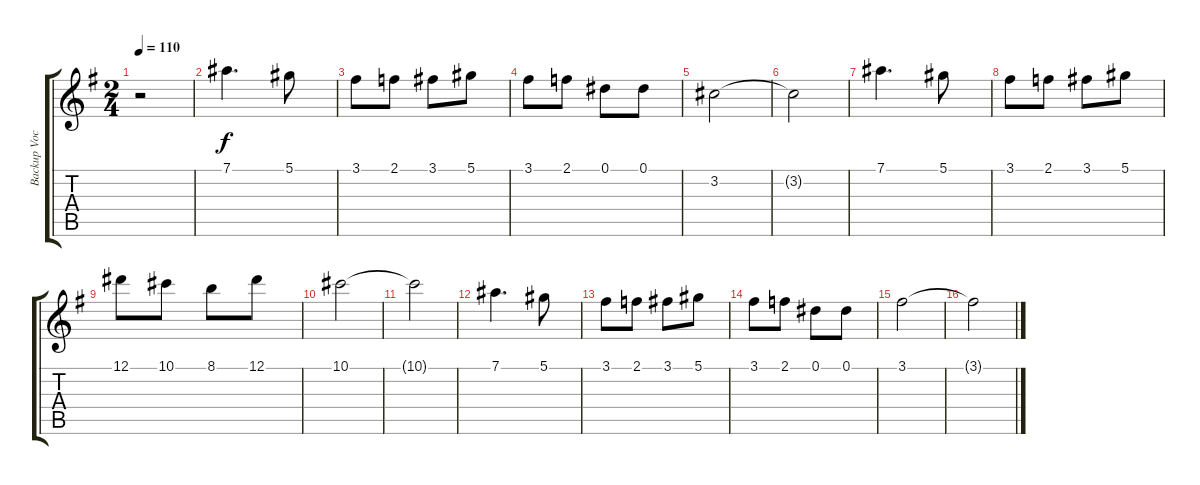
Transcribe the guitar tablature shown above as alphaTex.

\track ("Backup Vocals" "Backup Voc") {mute instrument overdrivenguitar}
\staff {score tabs}
\tuning (Eb4 Bb3 Gb3 Db3 Ab2 Eb2) {hide}
\ts (2 4)
\tempo 110
\clef g2
\ks g
r.2{dy f} |
7.1.4{d} 5.1.8 |
3.1.8 2.1.8 3.1.8 5.1.8 |
3.1.8 2.1.8 0.1.8 0.1.8 |
3.2.2 |
3.2{t}.2 |
7.1.4{d} 5.1.8 |
3.1.8 2.1.8 3.1.8 5.1.8 |
12.1.8 10.1.8 8.1.8 12.1.8 |
10.1.2 |
10.1{t}.2 |
7.1.4{d} 5.1.8 |
3.1.8 2.1.8 3.1.8 5.1.8 |
3.1.8 2.1.8 0.1.8 0.1.8 |
3.1.2 |
3.1{t}.2
